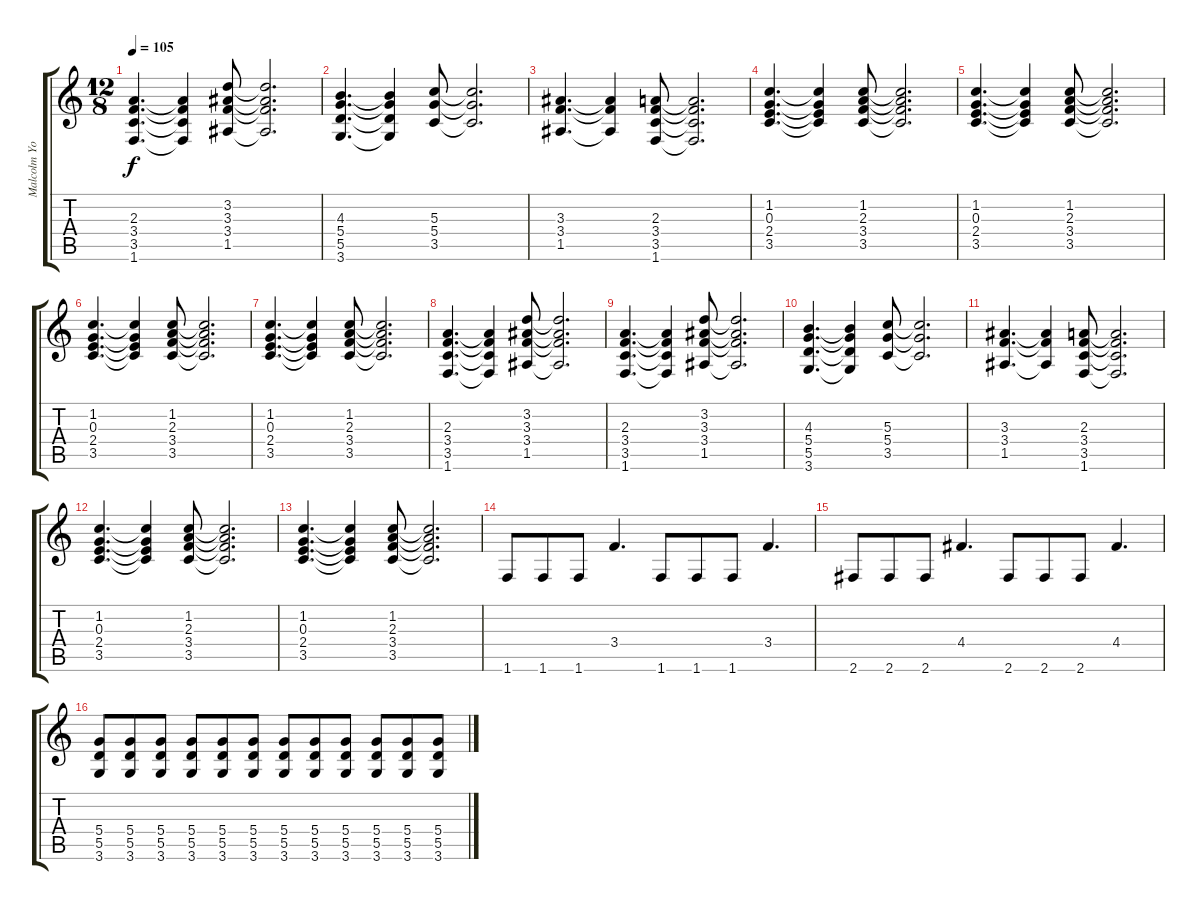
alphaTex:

\track ("Malcolm Young" "Malcolm Yo") {instrument distortionguitar}
\staff {score tabs}
\tuning (E4 B3 G3 D3 A2 E2) {hide}
\ts (12 8)
\tempo 105
\clef g2
\ks c
(2.3 3.4 3.5 1.6).4{d dy f} (2.3{t} 3.4{t} 3.5{t} 1.6{t}).4 (3.2 3.3 3.4 1.5).8 (3.2{t} 3.3{t} 3.4{t} 1.5{t}).2{d} |
(4.3 5.4 5.5 3.6).4{d} (4.3{t} 5.4{t} 5.5{t} 3.6{t}).4 (5.3 5.4 3.5).8 (5.3{t} 5.4{t} 3.5{t}).2{d} |
(3.3 3.4 1.5).4{d} (3.3{t} 3.4{t} 1.5{t}).4 (2.3 3.4 3.5 1.6).8 (2.3{t} 3.4{t} 3.5{t} 1.6{t}).2{d} |
(1.2 0.3 2.4 3.5).4{d} (1.2{t} 0.3{t} 2.4{t} 3.5{t}).4 (1.2 2.3 3.4 3.5).8 (1.2{t} 2.3{t} 3.4{t} 3.5{t}).2{d} |
(1.2 0.3 2.4 3.5).4{d} (1.2{t} 0.3{t} 2.4{t} 3.5{t}).4 (1.2 2.3 3.4 3.5).8 (1.2{t} 2.3{t} 3.4{t} 3.5{t}).2{d} |
(1.2 0.3 2.4 3.5).4{d} (1.2{t} 0.3{t} 2.4{t} 3.5{t}).4 (1.2 2.3 3.4 3.5).8 (1.2{t} 2.3{t} 3.4{t} 3.5{t}).2{d} |
(1.2 0.3 2.4 3.5).4{d} (1.2{t} 0.3{t} 2.4{t} 3.5{t}).4 (1.2 2.3 3.4 3.5).8 (1.2{t} 2.3{t} 3.4{t} 3.5{t}).2{d} |
(2.3 3.4 3.5 1.6).4{d} (2.3{t} 3.4{t} 3.5{t} 1.6{t}).4 (3.2 3.3 3.4 1.5).8 (3.2{t} 3.3{t} 3.4{t} 1.5{t}).2{d} |
(2.3 3.4 3.5 1.6).4{d} (2.3{t} 3.4{t} 3.5{t} 1.6{t}).4 (3.2 3.3 3.4 1.5).8 (3.2{t} 3.3{t} 3.4{t} 1.5{t}).2{d} |
(4.3 5.4 5.5 3.6).4{d} (4.3{t} 5.4{t} 5.5{t} 3.6{t}).4 (5.3 5.4 3.5).8 (5.3{t} 5.4{t} 3.5{t}).2{d} |
(3.3 3.4 1.5).4{d} (3.3{t} 3.4{t} 1.5{t}).4 (2.3 3.4 3.5 1.6).8 (2.3{t} 3.4{t} 3.5{t} 1.6{t}).2{d} |
(1.2 0.3 2.4 3.5).4{d} (1.2{t} 0.3{t} 2.4{t} 3.5{t}).4 (1.2 2.3 3.4 3.5).8 (1.2{t} 2.3{t} 3.4{t} 3.5{t}).2{d} |
(1.2 0.3 2.4 3.5).4{d} (1.2{t} 0.3{t} 2.4{t} 3.5{t}).4 (1.2 2.3 3.4 3.5).8 (1.2{t} 2.3{t} 3.4{t} 3.5{t}).2{d} |
1.6.8 1.6.8 1.6.8 3.4.4{d} 1.6.8 1.6.8 1.6.8 3.4.4{d} |
2.6.8 2.6.8 2.6.8 4.4.4{d} 2.6.8 2.6.8 2.6.8 4.4.4{d} |
(5.4 5.5 3.6).8 (5.4 5.5 3.6).8 (5.4 5.5 3.6).8 (5.4 5.5 3.6).8 (5.4 5.5 3.6).8 (5.4 5.5 3.6).8 (5.4 5.5 3.6).8 (5.4 5.5 3.6).8 (5.4 5.5 3.6).8 (5.4 5.5 3.6).8 (5.4 5.5 3.6).8 (5.4 5.5 3.6).8
